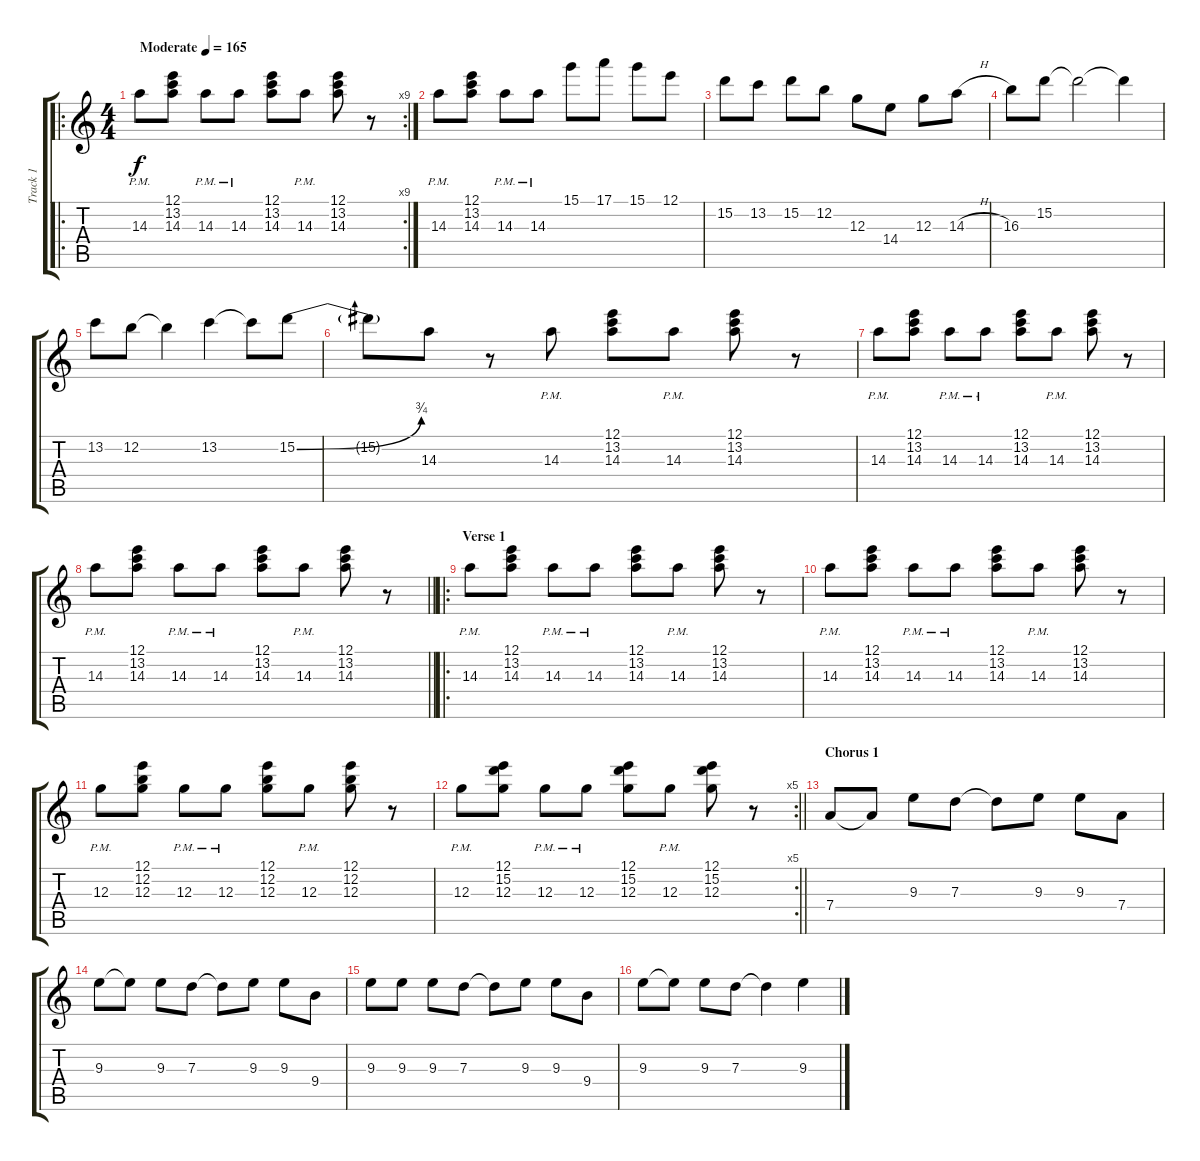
\track ("Track 1" "Track 1") {instrument electricguitarclean}
\staff {score tabs}
\tuning (E4 B3 G3 D3 A2 E2) {hide}
\ro
\rc 9
\ts (4 4)
\tempo (165 "Moderate")
\clef g2
\ks c
14.3{pm}.8{dy f instrument electricguitarclean} (12.1 13.2 14.3).8 14.3{pm}.8 14.3{pm}.8 (12.1 13.2 14.3).8 14.3{pm}.8 (12.1 13.2 14.3).8 r.8 |
14.3{pm}.8 (12.1 13.2 14.3).8 14.3{pm}.8 14.3{pm}.8 15.1.8 17.1.8 15.1.8 12.1.8 |
15.2.8 13.2.8 15.2.8 12.2.8 12.3.8 14.4.8 12.3.8 14.3{h}.8 |
16.3.8 15.2.8 15.2{t}.2 15.2{t}.4 |
13.2.8 12.2.8 12.2{t}.4 13.2.4 13.2{t}.8 15.2{be (bend 0 0 60 3)}.8 |
15.2{t}.8 14.3.8 r.8 14.3{pm}.8 (12.1 13.2 14.3).8 14.3{pm}.8 (12.1 13.2 14.3).8 r.8 |
14.3{pm}.8 (12.1 13.2 14.3).8 14.3{pm}.8 14.3{pm}.8 (12.1 13.2 14.3).8 14.3{pm}.8 (12.1 13.2 14.3).8 r.8 |
\barLineRight lightlight
14.3{pm}.8 (12.1 13.2 14.3).8 14.3{pm}.8 14.3{pm}.8 (12.1 13.2 14.3).8 14.3{pm}.8 (12.1 13.2 14.3).8 r.8 |
\ro
\section ("" "Verse 1")
14.3{pm}.8 (12.1 13.2 14.3).8 14.3{pm}.8 14.3{pm}.8 (12.1 13.2 14.3).8 14.3{pm}.8 (12.1 13.2 14.3).8 r.8 |
14.3{pm}.8 (12.1 13.2 14.3).8 14.3{pm}.8 14.3{pm}.8 (12.1 13.2 14.3).8 14.3{pm}.8 (12.1 13.2 14.3).8 r.8 |
12.3{pm}.8 (12.1 12.2 12.3).8 12.3{pm}.8 12.3{pm}.8 (12.1 12.2 12.3).8 12.3{pm}.8 (12.1 12.2 12.3).8 r.8 |
\rc 5
\barLineRight lightlight
12.3{pm}.8 (12.1 15.2 12.3).8 12.3{pm}.8 12.3{pm}.8 (12.1 15.2 12.3).8 12.3{pm}.8 (12.1 15.2 12.3).8 r.8 |
\section ("" "Chorus 1")
7.4.8 7.4{t}.8 9.3.8 7.3.8 7.3{t}.8 9.3.8 9.3.8 7.4.8 |
9.3.8 9.3{t}.8 9.3.8 7.3.8 7.3{t}.8 9.3.8 9.3.8 9.4.8 |
9.3.8 9.3.8 9.3.8 7.3.8 7.3{t}.8 9.3.8 9.3.8 9.4.8 |
9.3.8 9.3{t}.8 9.3.8 7.3.8 7.3{t}.4 9.3.4
